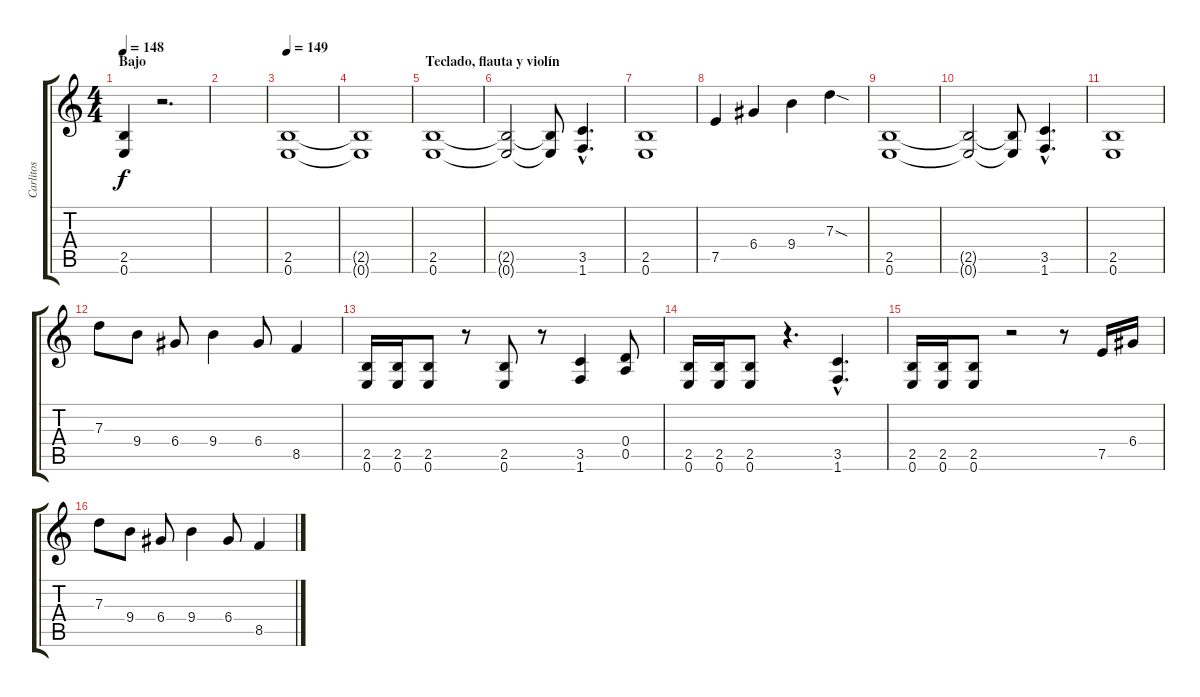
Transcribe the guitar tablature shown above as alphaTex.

\track ("Carlitos" "Carlitos") {instrument distortionguitar}
\staff {score tabs}
\tuning (E4 B3 G3 D3 A2 E2) {hide}
\ts (4 4)
\section ("" "Bajo")
\tempo 148
\clef g2
\ks c
(2.5 0.6).4{dy f} r.2{d} |
|
\tempo 149
(2.5 0.6).1{volume 12} |
(2.5{t} 0.6{t}).1 |
\section ("" "Teclado, flauta y violín")
(2.5 0.6).1 |
(2.5{t} 0.6{t}).2 (2.5{t} 0.6{t}).8 (3.5{hac} 1.6{hac}).4{d} |
(2.5 0.6).1 |
7.5.4 6.4.4 9.4.4 7.3{sod}.4 |
(2.5 0.6).1 |
(2.5{t} 0.6{t}).2 (2.5{t} 0.6{t}).8 (3.5{hac} 1.6{hac}).4{d} |
(2.5 0.6).1 |
7.3.8 9.4.8 6.4.8 9.4.4 6.4.8 8.5.4 |
(2.5 0.6).16 (2.5 0.6).16 (2.5 0.6).8 r.8 (2.5 0.6).8 r.8 (3.5 1.6).4 (0.4 0.5).8 |
(2.5 0.6).16 (2.5 0.6).16 (2.5 0.6).8 r.4{d} (3.5{hac} 1.6{hac}).4{d} |
(2.5 0.6).16 (2.5 0.6).16 (2.5 0.6).8 r.2 r.8 7.5.16 6.4.16 |
7.3.8 9.4.8 6.4.8 9.4.4 6.4.8 8.5.4
